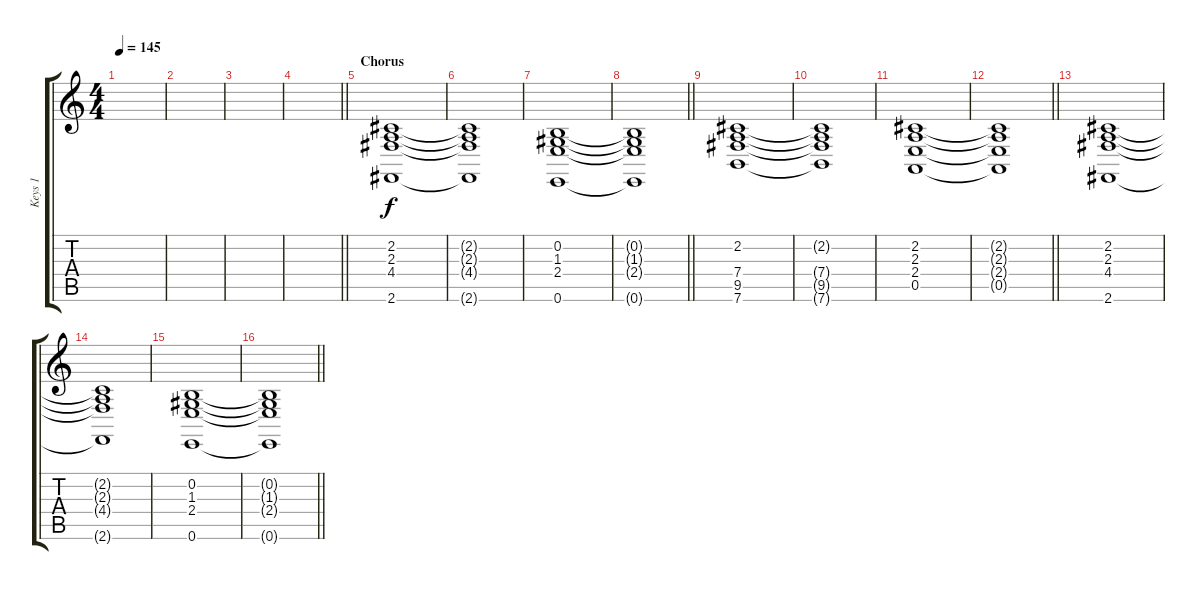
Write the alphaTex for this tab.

\track ("Keys 1" "Keys 1") {instrument stringensemble1}
\staff {score tabs}
\tuning (E4 B3 G3 D3 A2 E2) {hide}
\ts (4 4)
\tempo 145
\clef g2
\ks c
|
|
|
\barLineRight lightlight
|
\section ("" "Chorus")
(2.2 2.3 4.4 2.6).1 |
(2.2{t} 2.3{t} 4.4{t} 2.6{t}).1 |
(0.2 1.3 2.4 0.6).1 |
\barLineRight lightlight
(0.2{t} 1.3{t} 2.4{t} 0.6{t}).1 |
(2.2 7.4 9.5 7.6).1 |
(2.2{t} 7.4{t} 9.5{t} 7.6{t}).1 |
(2.2 2.3 2.4 0.5).1 |
\barLineRight lightlight
(2.2{t} 2.3{t} 2.4{t} 0.5{t}).1 |
(2.2 2.3 4.4 2.6).1 |
(2.2{t} 2.3{t} 4.4{t} 2.6{t}).1 |
(0.2 1.3 2.4 0.6).1 |
\barLineRight lightlight
(0.2{t} 1.3{t} 2.4{t} 0.6{t}).1
